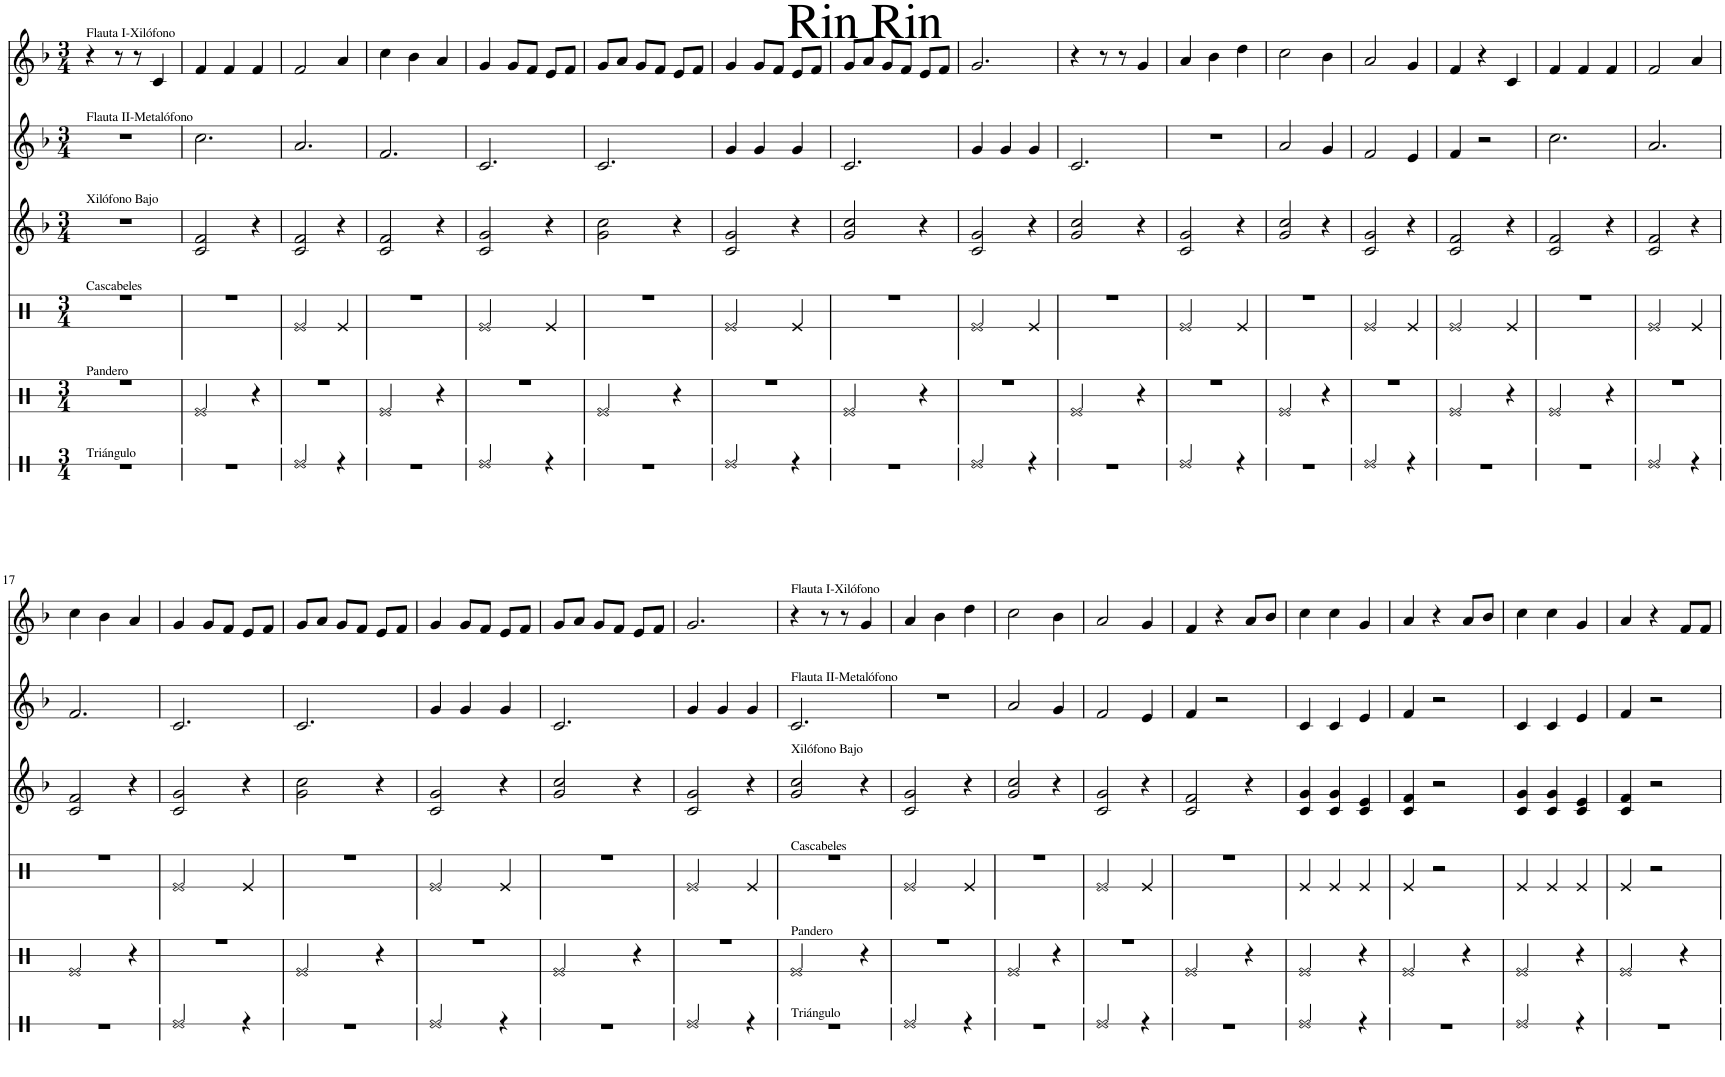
**kern	**kern	**kern	**kern	**kern	**kern
*part6	*part5	*part4	*part3	*part2	*part1
*staff6	*staff5	*staff4	*staff3	*staff2	*staff1
*I"Triangle	*I"Drumset 3 lines	*I"Drumset 3 lines	*I"Voice	*I"Voice	*I"Voice
*stria1	*stria3	*stria3	*	*	*
*clefX	*clefX	*clefX	*clefG2	*clefG2	*clefG2
*k[b-]	*k[b-]	*k[b-]	*k[b-]	*k[b-]	*k[b-]
*M3/4	*M3/4	*M3/4	*M3/4	*M3/4	*M3/4
=1	=1	=1	=1	=1	=1
!	!	!	!	!	!LO:TX:a:t=Flauta I-Xilófono
!	!	!	!	!LO:TX:a:t=Flauta II-Metalófono	!
!	!	!	!LO:TX:a:t=Xilófono Bajo	!	!
!	!	!LO:TX:a:t=Cascabeles	!	!	!
!	!LO:TX:a:t=Pandero	!	!	!	!
!LO:TX:a:t=Triángulo	!	!	!	!	!
2.r	2.r	2.r	2.r	2.r	4r
.	.	.	.	.	8r
.	.	.	.	.	8r
.	.	.	.	.	4c/
=2	=2	=2	=2	=2	=2
2.r	2Rg/	2.r	2c/ 2f/	2.cc\	4f/
.	.	.	.	.	4f/
.	4r	.	4r	.	4f/
=3	=3	=3	=3	=3	=3
2Re/	2.r	2Rg/	2c/ 2f/	2.a/	2f/
4r	.	4Rg/	4r	.	4a/
=4	=4	=4	=4	=4	=4
2.r	2Rg/	2.r	2c/ 2f/	2.f/	4cc\
.	.	.	.	.	4b-\
.	4r	.	4r	.	4a/
=5	=5	=5	=5	=5	=5
2Re/	2.r	2Rg/	2c/ 2g/	2.c/	4g/
.	.	.	.	.	8g/L
.	.	.	.	.	8f/J
4r	.	4Rg/	4r	.	8e/L
.	.	.	.	.	8f/J
=6	=6	=6	=6	=6	=6
2.r	2Rg/	2.r	2g\ 2cc\	2.c/	8g/L
.	.	.	.	.	8a/J
.	.	.	.	.	8g/L
.	.	.	.	.	8f/J
.	4r	.	4r	.	8e/L
.	.	.	.	.	8f/J
=7	=7	=7	=7	=7	=7
2Re/	2.r	2Rg/	2c/ 2g/	4g/	4g/
.	.	.	.	4g/	8g/L
.	.	.	.	.	8f/J
4r	.	4Rg/	4r	4g/	8e/L
.	.	.	.	.	8f/J
=8	=8	=8	=8	=8	=8
2.r	2Rg/	2.r	2g/ 2cc/	2.c/	8g/L
.	.	.	.	.	8a/J
.	.	.	.	.	8g/L
.	.	.	.	.	8f/J
.	4r	.	4r	.	8e/L
.	.	.	.	.	8f/J
=9	=9	=9	=9	=9	=9
2Re/	2.r	2Rg/	2c/ 2g/	4g/	2.g/
.	.	.	.	4g/	.
4r	.	4Rg/	4r	4g/	.
=10	=10	=10	=10	=10	=10
2.r	2Rg/	2.r	2g/ 2cc/	2.c/	4r
.	.	.	.	.	8r
.	.	.	.	.	8r
.	4r	.	4r	.	4g/
=11	=11	=11	=11	=11	=11
2Re/	2.r	2Rg/	2c/ 2g/	2.r	4a/
.	.	.	.	.	4b-\
4r	.	4Rg/	4r	.	4dd\
=12	=12	=12	=12	=12	=12
2.r	2Rg/	2.r	2g/ 2cc/	2a/	2cc\
.	4r	.	4r	4g/	4b-\
=13	=13	=13	=13	=13	=13
2Re/	2.r	2Rg/	2c/ 2g/	2f/	2a/
4r	.	4Rg/	4r	4e/	4g/
=14	=14	=14	=14	=14	=14
2.r	2Rg/	2Rg/	2c/ 2f/	4f/	4f/
.	.	.	.	2r	4r
.	4r	4Rg/	4r	.	4c/
=15	=15	=15	=15	=15	=15
2.r	2Rg/	2.r	2c/ 2f/	2.cc\	4f/
.	.	.	.	.	4f/
.	4r	.	4r	.	4f/
=16	=16	=16	=16	=16	=16
2Re/	2.r	2Rg/	2c/ 2f/	2.a/	2f/
4r	.	4Rg/	4r	.	4a/
!!LO:LB:g=z
=17	=17	=17	=17	=17	=17
2.r	2Rg/	2.r	2c/ 2f/	2.f/	4cc\
.	.	.	.	.	4b-\
.	4r	.	4r	.	4a/
=18	=18	=18	=18	=18	=18
2Re/	2.r	2Rg/	2c/ 2g/	2.c/	4g/
.	.	.	.	.	8g/L
.	.	.	.	.	8f/J
4r	.	4Rg/	4r	.	8e/L
.	.	.	.	.	8f/J
=19	=19	=19	=19	=19	=19
2.r	2Rg/	2.r	2g\ 2cc\	2.c/	8g/L
.	.	.	.	.	8a/J
.	.	.	.	.	8g/L
.	.	.	.	.	8f/J
.	4r	.	4r	.	8e/L
.	.	.	.	.	8f/J
=20	=20	=20	=20	=20	=20
2Re/	2.r	2Rg/	2c/ 2g/	4g/	4g/
.	.	.	.	4g/	8g/L
.	.	.	.	.	8f/J
4r	.	4Rg/	4r	4g/	8e/L
.	.	.	.	.	8f/J
=21	=21	=21	=21	=21	=21
2.r	2Rg/	2.r	2g/ 2cc/	2.c/	8g/L
.	.	.	.	.	8a/J
.	.	.	.	.	8g/L
.	.	.	.	.	8f/J
.	4r	.	4r	.	8e/L
.	.	.	.	.	8f/J
=22	=22	=22	=22	=22	=22
2Re/	2.r	2Rg/	2c/ 2g/	4g/	2.g/
.	.	.	.	4g/	.
4r	.	4Rg/	4r	4g/	.
=23	=23	=23	=23	=23	=23
!	!	!	!	!	!LO:TX:a:t=Flauta I-Xilófono
!	!	!	!	!LO:TX:a:t=Flauta II-Metalófono	!
!	!	!	!LO:TX:a:t=Xilófono Bajo	!	!
!	!	!LO:TX:a:t=Cascabeles	!	!	!
!	!LO:TX:a:t=Pandero	!	!	!	!
!LO:TX:a:t=Triángulo	!	!	!	!	!
2.r	2Rg/	2.r	2g/ 2cc/	2.c/	4r
.	.	.	.	.	8r
.	.	.	.	.	8r
.	4r	.	4r	.	4g/
=24	=24	=24	=24	=24	=24
2Re/	2.r	2Rg/	2c/ 2g/	2.r	4a/
.	.	.	.	.	4b-\
4r	.	4Rg/	4r	.	4dd\
=25	=25	=25	=25	=25	=25
2.r	2Rg/	2.r	2g/ 2cc/	2a/	2cc\
.	4r	.	4r	4g/	4b-\
=26	=26	=26	=26	=26	=26
2Re/	2.r	2Rg/	2c/ 2g/	2f/	2a/
4r	.	4Rg/	4r	4e/	4g/
=27	=27	=27	=27	=27	=27
2.r	2Rg/	2.r	2c/ 2f/	4f/	4f/
.	.	.	.	2r	4r
.	4r	.	4r	.	8a/L
.	.	.	.	.	8b-/J
=28	=28	=28	=28	=28	=28
2Re/	2Rg/	4Rg/	4c/ 4g/	4c/	4cc\
.	.	4Rg/	4c/ 4g/	4c/	4cc\
4r	4r	4Rg/	4c/ 4e/	4e/	4g/
=29	=29	=29	=29	=29	=29
2.r	2Rg/	4Rg/	4c/ 4f/	4f/	4a/
.	.	2r	2r	2r	4r
.	4r	.	.	.	8a/L
.	.	.	.	.	8b-/J
=30	=30	=30	=30	=30	=30
2Re/	2Rg/	4Rg/	4c/ 4g/	4c/	4cc\
.	.	4Rg/	4c/ 4g/	4c/	4cc\
4r	4r	4Rg/	4c/ 4e/	4e/	4g/
=31	=31	=31	=31	=31	=31
2.r	2Rg/	4Rg/	4c/ 4f/	4f/	4a/
.	.	2r	2r	2r	4r
.	4r	.	.	.	8f/L
.	.	.	.	.	8f/J
=	=	=	=	=	=
*-	*-	*-	*-	*-	*-
